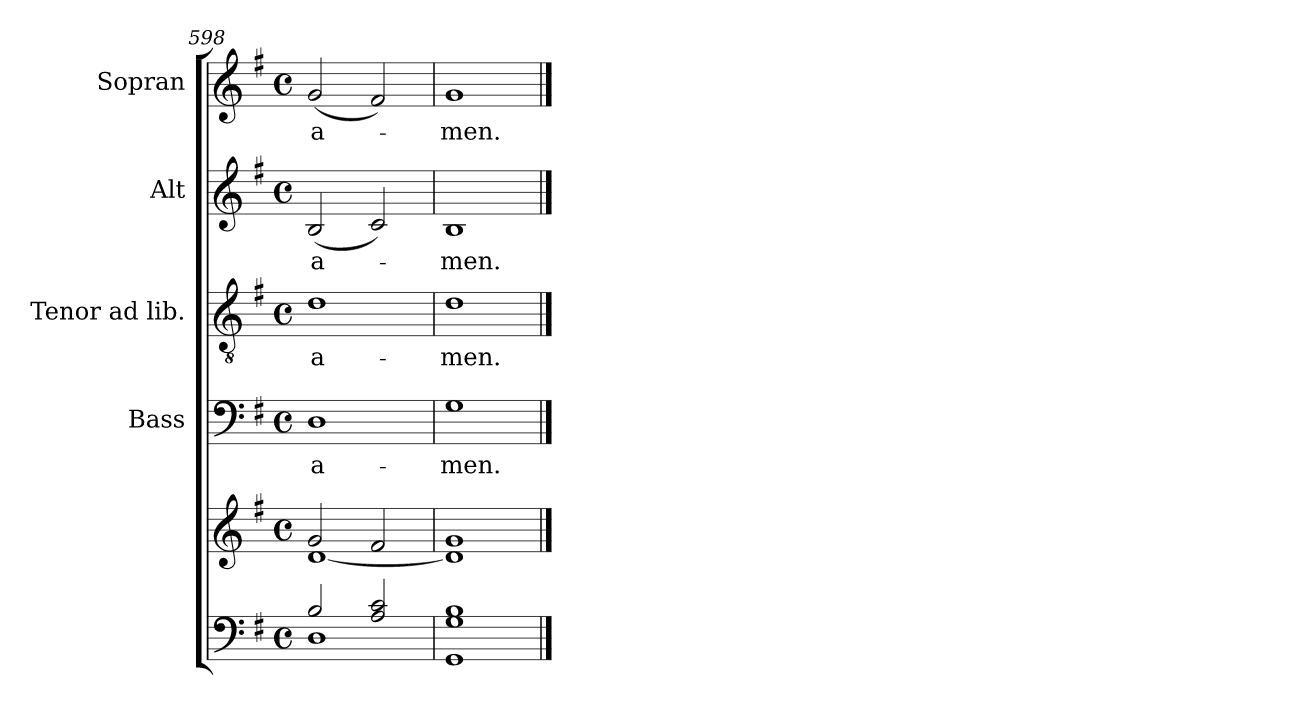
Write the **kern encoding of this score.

**kern	**kern	**kern	**text	**kern	**text	**kern	**text	**kern	**text
*part5	*part5	*part4	*part4	*part3	*part3	*part2	*part2	*part1	*part1
*staff6	*staff5	*staff4	*staff4	*staff3	*staff3	*staff2	*staff2	*staff1	*staff1
*	*	*I"Bass	*	*I"Tenor ad lib.	*	*I"Alt	*	*I"Sopran	*
*	*	*I'B.	*	*I'T.	*	*I'A.	*	*I'S.	*
*clefF4	*clefG2	*clefF4	*	*clefGv2	*	*clefG2	*	*clefG2	*
*k[f#]	*k[f#]	*k[f#]	*	*k[f#]	*	*k[f#]	*	*k[f#]	*
*G:	*G:	*G:	*	*G:	*	*G:	*	*G:	*
*M4/4	*M4/4	*M4/4	*	*M4/4	*	*M4/4	*	*M4/4	*
*met(c)	*met(c)	*met(c)	*	*met(c)	*	*met(c)	*	*met(c)	*
=598	=598	=598	=598	=598	=598	=598	=598	=598	=598
*^	*^	*	*	*	*	*	*	*	*
!	!	!	!	!	!LO:LY:b	!	!LO:LY:b	!	!LO:LY:b	!	!LO:LY:b
2B/	1D	2g/	[<1d	1D	a-	1d	a-	(<2B/	a-	(<2g/	a-
2A/ 2c/	.	2f#/	.	.	.	.	.	2c/)	.	2f#/)	.
=599	=599	=599	=599	=599	=599	=599	=599	=599	=599	=599	=599
!	!	!	!	!	!LO:LY:b	!	!LO:LY:b	!	!LO:LY:b	!	!LO:LY:b
1G 1B	1GG	1g	1d]	1G	-men.	1d	-men.	1B	-men.	1g	-men.
*v	*v	*	*	*	*	*	*	*	*	*	*
*	*v	*v	*	*	*	*	*	*	*	*
==	==	==	==	==	==	==	==	==	==
*-	*-	*-	*-	*-	*-	*-	*-	*-	*-
